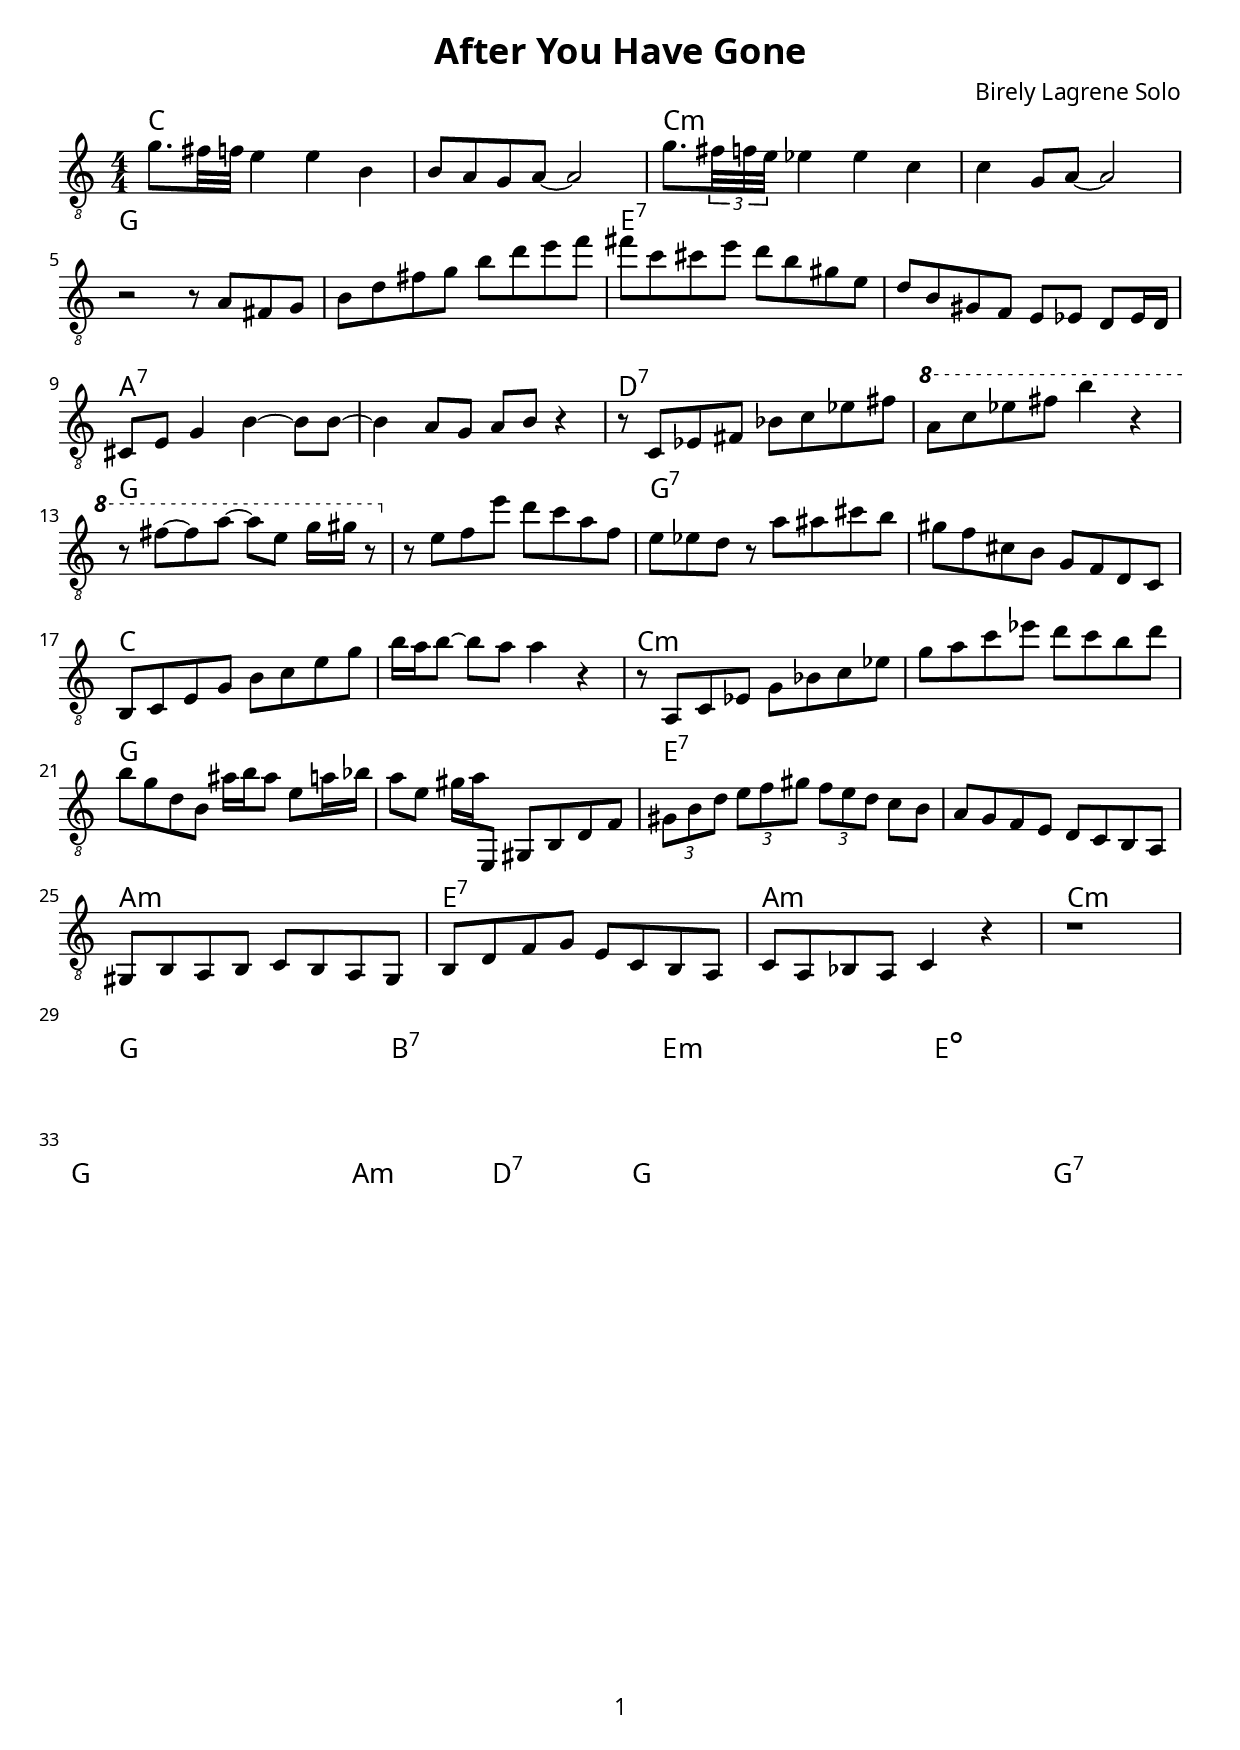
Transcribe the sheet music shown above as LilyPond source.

% {{{ PARAMETRI
  myTitle = "After You Have Gone"
  mySubTitle = "Birely Lagrene Solo"
  myKey = \key c \major
  myTime = \time 4/4 
  myTempo =  #(ly:make-moment 190 4)
% }}}

% INTESTAZIONE {{{
\version "2.18.2"

\header {
  title = \myTitle
  composer = \mySubTitle
}

\paper{
  print-first-page-number = ##t
  oddHeaderMarkup = \markup \null
  evenHeaderMarkup = \markup \null
  oddFooterMarkup = \markup {
    \fill-line {
      \on-the-fly \print-page-number-check-first
      \fromproperty #'page:page-number-string
    }
  }
  evenFooterMarkup = \oddFooterMarkup
  #(set-global-staff-size 10)
  myStaffSize = #20
  fonts = #(make-pango-font-tree
  "FontAwesome"
  "FontAwesome"
  "FontAwesome"
  (/ myStaffSize 20))
}

global = {
  \myKey
  \numericTimeSignature
  \myTime
  \set Score.markFormatter = #format-mark-box-alphabet
}
\layout { indent = #0 }
%}}}

% {{{ TEMA
  temaSolo = {
    g'8. fis32 f32 e4 e b | b8 a g a~ a2 | 
    g'8. \tuplet 3/2 16 {fis32 f32 e} ees4 ees c | c4 g8 a~ a2 |
    r2 r8 a8 fis g | b d fis g b d e f | 
    fis c cis e d b gis e | d b gis f e es d ees16 d |
    cis8 e g4 b4~ b8 b8~ | b4 a8 g a b r4 | 
    r8 c,8 ees fis bes c ees fis | \ottava #1 a c ees fis b4 r4 |
    r8 fis~ fis a~ a e g16 gis r8 | \ottava #0 r8 e, f e' d c a f | 
    e ees d r8 a' ais cis b | gis f cis b g f d c |
    b8 c e g b c e g | b16 a b8~ b a a4 r4 | 
    r8 a,, c ees g bes c ees | g a c ees d c b d |
    b g d b ais'16 b ais8 e a16 bes | a8 e gis16 a e,,8 gis8 b d f | 
    \tuplet 3/2 {gis8 b d} \tuplet 3/2 {e f gis} \tuplet 3/2 {f e d} c8 b | a g f e d c b a |
    gis b a b c b a gis | b d f g e c b a | 
    c a bes a c4 r4 | r1 |
  }
% }}}

% {{{ ACCORDI
  accordiA = \chordmode{
    c1 | c1: | c1:m | c1:m | g1 | g1 | e1:7 | e1:7 | \break
    a1:7 | a1:7 | d1:7 | d1:7 | g1 | g1 | g1:7 | g1:7 | \break
    c1 | c1: | c1:m | c1:m | g1 | g1 | e1:7 | e1:7 | \break
    a1:m | e1:7 | a1:m | c1:m | g1 | b1:7 | e1:m | e1:dim | \break
    g1 | g1 | a1:m | d1:7 | g1 | g1 | g1 | g1:7 | \break
  }
% }}}

% SCORE {{{
tema = \relative c' {
  \temaSolo \break
}

chordsPart ={
  \new ChordNames {
    \set chordChanges = ##t
    \accordiA
    % \accordiA
  }
}

temaPart = \new Staff \with {
  instrumentName = ""
  midiInstrument = "piano"
} { \clef "treble_8" \global \tema }

scoreContent = << 
  \chordsPart
  \temaPart
>>
%}}}

% {{{ BOOKS
  \book{
    \bookOutputSuffix "C"
    \score {
      \scoreContent
      \layout {}
      \midi { \context { \Score tempoWholesPerMinute = #(ly:make-moment 190 4) } }
    }
  }
% }}}
